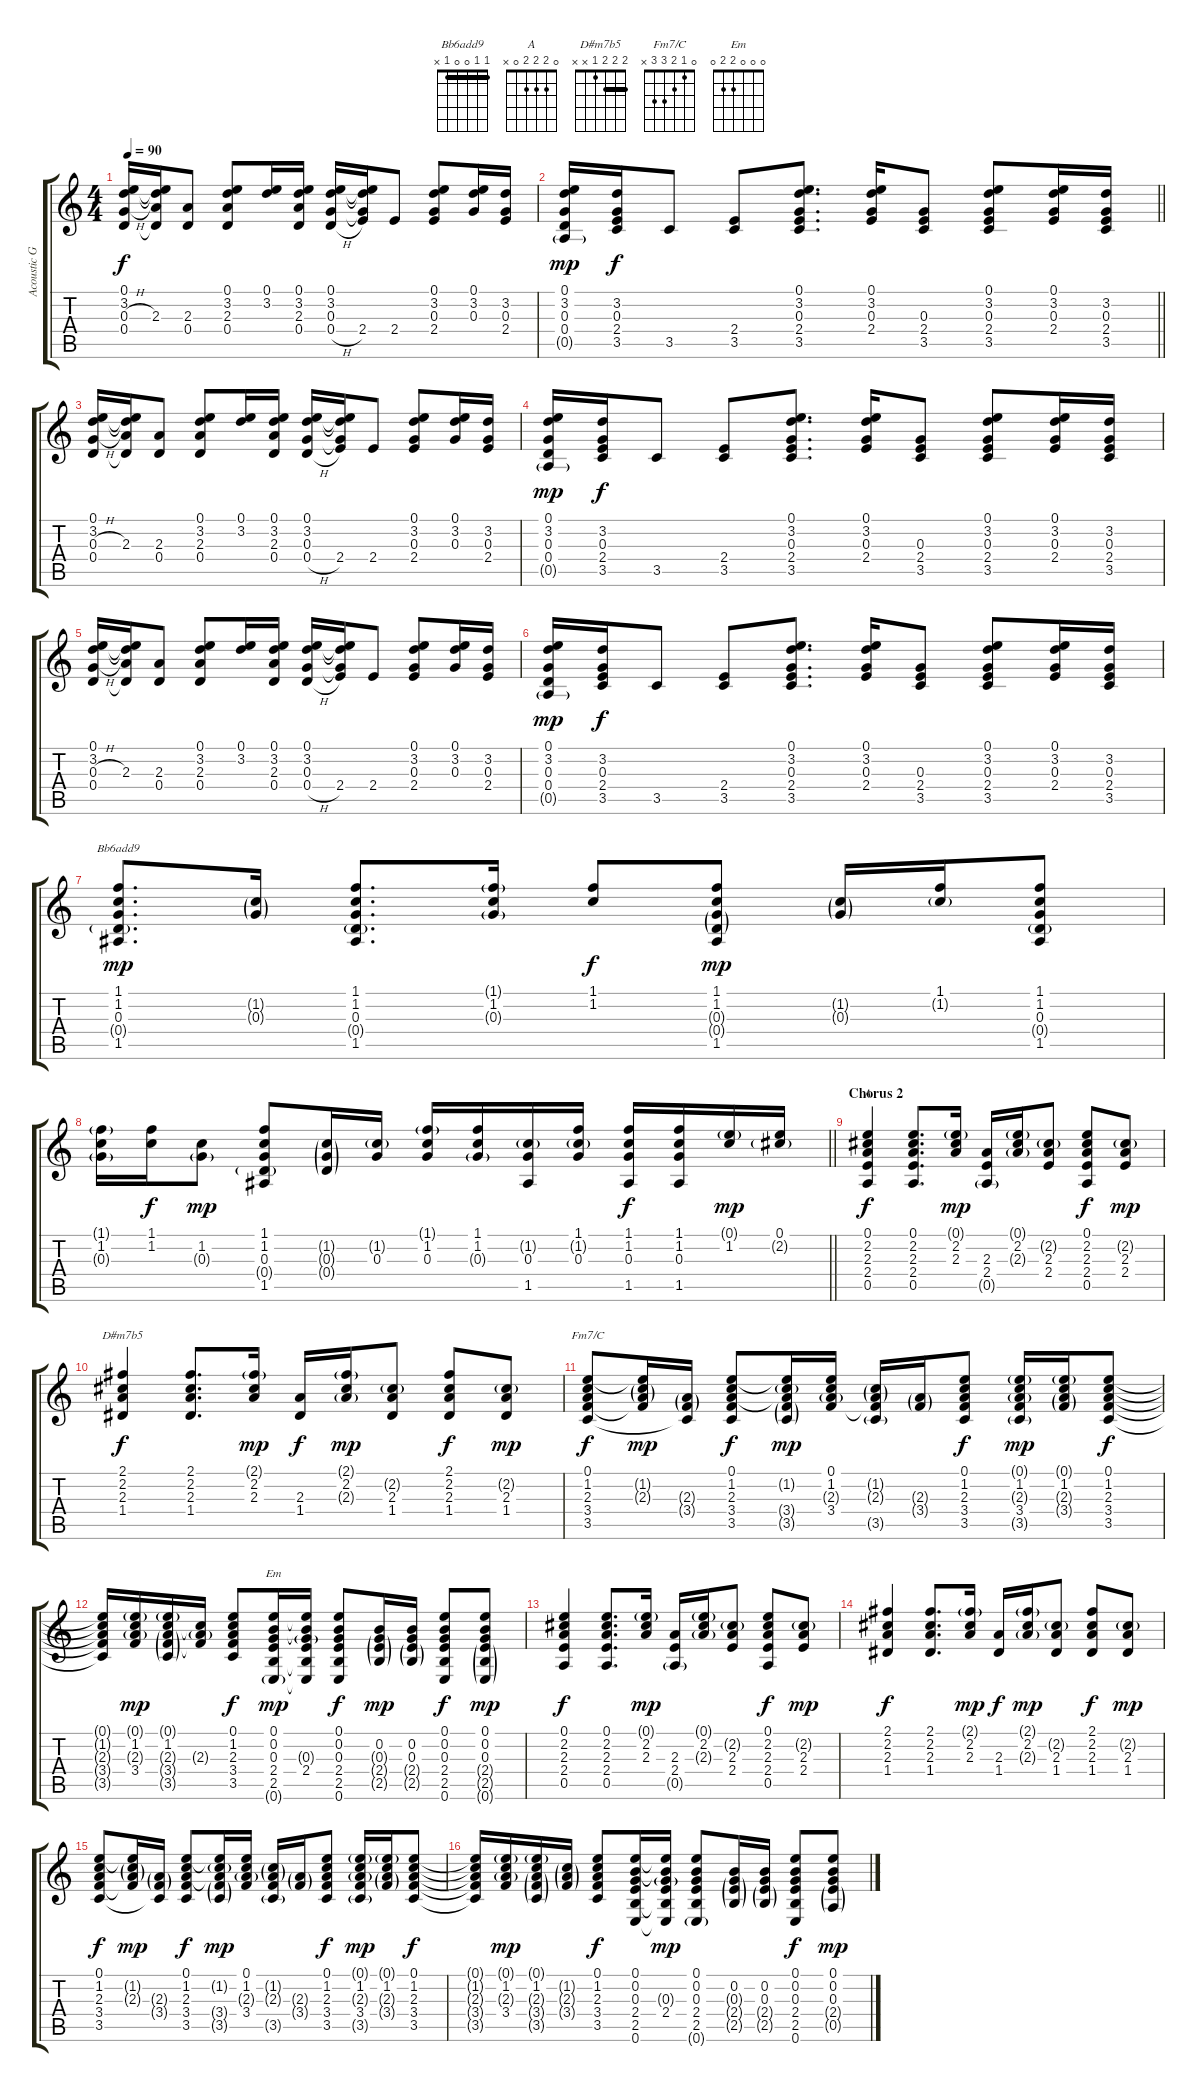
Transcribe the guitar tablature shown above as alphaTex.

\track ("Acoustic Guitar (Steven Wilson)" "Acoustic G") {instrument acousticguitarsteel}
\staff {score tabs}
\tuning (E4 B3 G3 D3 A2 E2) {hide}
\chord ("Bb6add9" 1 1 0 0 1 x) {barre 1}
\chord ("A" 0 2 2 2 0 x)
\chord ("D#m7b5" 2 2 2 1 x x) {barre 2}
\chord ("Fm7/C" 0 1 2 3 3 x)
\chord ("Em" 0 0 0 2 2 0)
\ts (4 4)
\tempo 90
\clef g2
\ks c
(0.1 3.2 0.3{h} 0.4).16{dy f} (0.1{t} 3.2{t} 2.3 0.4{t}).16 (2.3 0.4).8 (0.1 3.2 2.3 0.4).8 (0.1 3.2).16 (0.1 3.2 2.3 0.4).16 (0.1 3.2 0.3 0.4{h}).16 (0.1{t} 3.2{t} 0.3{t} 2.4).16 2.4.8 (0.1 3.2 0.3 2.4).8 (0.1 3.2 0.3).16 (3.2 0.3 2.4).16 |
\barLineRight lightlight
(0.1 3.2 0.3 0.4 0.5{g}).16{dy mp} (3.2 0.3 2.4 3.5).16{dy f} 3.5.8 (2.4 3.5).8 (0.1 3.2 0.3 2.4 3.5).8{d} (0.1 3.2 0.3 2.4).16 (0.3 2.4 3.5).8 (0.1 3.2 0.3 2.4 3.5).8 (0.1 3.2 0.3 2.4).16 (3.2 0.3 2.4 3.5).16 |
(0.1 3.2 0.3{h} 0.4).16 (0.1{t} 3.2{t} 2.3 0.4{t}).16 (2.3 0.4).8 (0.1 3.2 2.3 0.4).8 (0.1 3.2).16 (0.1 3.2 2.3 0.4).16 (0.1 3.2 0.3 0.4{h}).16 (0.1{t} 3.2{t} 0.3{t} 2.4).16 2.4.8 (0.1 3.2 0.3 2.4).8 (0.1 3.2 0.3).16 (3.2 0.3 2.4).16 |
(0.1 3.2 0.3 0.4 0.5{g}).16{dy mp} (3.2 0.3 2.4 3.5).16{dy f} 3.5.8 (2.4 3.5).8 (0.1 3.2 0.3 2.4 3.5).8{d} (0.1 3.2 0.3 2.4).16 (0.3 2.4 3.5).8 (0.1 3.2 0.3 2.4 3.5).8 (0.1 3.2 0.3 2.4).16 (3.2 0.3 2.4 3.5).16 |
(0.1 3.2 0.3{h} 0.4).16 (0.1{t} 3.2{t} 2.3 0.4{t}).16 (2.3 0.4).8 (0.1 3.2 2.3 0.4).8 (0.1 3.2).16 (0.1 3.2 2.3 0.4).16 (0.1 3.2 0.3 0.4{h}).16 (0.1{t} 3.2{t} 0.3{t} 2.4).16 2.4.8 (0.1 3.2 0.3 2.4).8 (0.1 3.2 0.3).16 (3.2 0.3 2.4).16 |
(0.1 3.2 0.3 0.4 0.5{g}).16{dy mp} (3.2 0.3 2.4 3.5).16{dy f} 3.5.8 (2.4 3.5).8 (0.1 3.2 0.3 2.4 3.5).8{d} (0.1 3.2 0.3 2.4).16 (0.3 2.4 3.5).8 (0.1 3.2 0.3 2.4 3.5).8 (0.1 3.2 0.3 2.4).16 (3.2 0.3 2.4 3.5).16 |
(1.1 1.2 0.3 0.4{g} 1.5).8{d ch "Bb6add9" dy mp} (1.2{g} 0.3{g}).16 (1.1 1.2 0.3 0.4{g} 1.5).8{d} (1.1{g} 1.2 0.3{g}).16 (1.1 1.2).8{dy f} (1.1 1.2 0.3{g} 0.4{g} 1.5).8{dy mp} (1.2{g} 0.3{g}).16 (1.1 1.2{g}).16 (1.1 1.2 0.3 0.4{g} 1.5).8 |
\barLineRight lightlight
(1.1{g} 1.2 0.3{g}).16 (1.1 1.2).16{dy f} (1.2 0.3{g}).8{dy mp} (1.1 1.2 0.3 0.4{g} 1.5).8 (1.2{g} 0.3{g} 0.4{g}).16 (1.2{g} 0.3).16 (1.1{g} 1.2 0.3).16 (1.1 1.2 0.3{g}).16 (1.2{g} 0.3 1.5).16 (1.1 1.2{g} 0.3).16 (1.1 1.2 0.3 1.5).16{dy f} (1.1 1.2 0.3 1.5).16 (0.1{g} 1.2).16{dy mp} (0.1 2.2{g}).16 |
\section ("" "Chorus 2")
(0.1 2.2 2.3 2.4 0.5).4{ch "A" dy f} (0.1 2.2 2.3 2.4 0.5).8{d} (0.1{g} 2.2 2.3).16{dy mp} (2.3 2.4 0.5{g}).16 (0.1{g} 2.2 2.3{g}).16 (2.2{g} 2.3 2.4).8 (0.1 2.2 2.3 2.4 0.5).8{dy f} (2.2{g} 2.3 2.4).8{dy mp} |
(2.1 2.2 2.3 1.4).4{ch "D#m7b5" dy f} (2.1 2.2 2.3 1.4).8{d} (2.1{g} 2.2 2.3).16{dy mp} (2.3 1.4).16{dy f} (2.1{g} 2.2 2.3{g}).16{dy mp} (2.2{g} 2.3 1.4).8 (2.1 2.2 2.3 1.4).8{dy f} (2.2{g} 2.3 1.4).8{dy mp} |
(0.1 1.2 2.3 3.4 3.5).8{ch "Fm7/C" dy f} (0.1{t} 1.2{g} 2.3{g} 3.4{t}).16{dy mp} (2.3{g} 3.4{g} 3.5{t}).16 (0.1 1.2 2.3 3.4 3.5).8{dy f} (0.1{t} 1.2{g} 2.3{t} 3.4{g} 3.5{g}).16{dy mp} (0.1 1.2 2.3{g} 3.4).16 (1.2{g} 2.3{g} 3.4{t} 3.5{g}).16 (2.3{g} 3.4{g}).16 (0.1 1.2 2.3 3.4 3.5).8{dy f} (0.1{g} 1.2 2.3{g} 3.4 3.5{g}).16{dy mp} (0.1{g} 1.2 2.3{g} 3.4{g}).16 (0.1 1.2 2.3 3.4 3.5).8{dy f} |
(0.1{t} 1.2{t} 2.3{t} 3.4{t} 3.5{t}).16 (0.1{g} 1.2 2.3{g} 3.4).16{dy mp} (0.1{g} 1.2 2.3{g} 3.4{g} 3.5{g}).16 (1.2{t} 2.3{g} 3.4{t}).16 (0.1 1.2 2.3 3.4 3.5).8{dy f} (0.1 0.2 0.3 2.4 2.5 0.6{g}).16{ch "Em" dy mp} (0.1{t} 0.2{t} 0.3{g} 2.4 2.5{t} 0.6{t}).16 (0.1 0.2 0.3 2.4 2.5 0.6).8{dy f} (0.2 0.3{g} 2.4{g} 2.5{g}).16{dy mp} (0.2 0.3 2.4{g} 2.5{g}).16 (0.1 0.2 0.3 2.4 2.5 0.6).8{dy f} (0.1 0.2 0.3 2.4{g} 2.5{g} 0.6{g}).8{dy mp} |
(0.1 2.2 2.3 2.4 0.5).4{dy f} (0.1 2.2 2.3 2.4 0.5).8{d} (0.1{g} 2.2 2.3).16{dy mp} (2.3 2.4 0.5{g}).16 (0.1{g} 2.2 2.3{g}).16 (2.2{g} 2.3 2.4).8 (0.1 2.2 2.3 2.4 0.5).8{dy f} (2.2{g} 2.3 2.4).8{dy mp} |
(2.1 2.2 2.3 1.4).4{dy f} (2.1 2.2 2.3 1.4).8{d} (2.1{g} 2.2 2.3).16{dy mp} (2.3 1.4).16{dy f} (2.1{g} 2.2 2.3{g}).16{dy mp} (2.2{g} 2.3 1.4).8 (2.1 2.2 2.3 1.4).8{dy f} (2.2{g} 2.3 1.4).8{dy mp} |
(0.1 1.2 2.3 3.4 3.5).8{dy f} (0.1{t} 1.2{g} 2.3{g} 3.4{t}).16{dy mp} (2.3{g} 3.4{g} 3.5{t}).16 (0.1 1.2 2.3 3.4 3.5).8{dy f} (0.1{t} 1.2{g} 2.3{t} 3.4{g} 3.5{g}).16{dy mp} (0.1 1.2 2.3{g} 3.4).16 (1.2{g} 2.3{g} 3.4{t} 3.5{g}).16 (2.3{g} 3.4{g}).16 (0.1 1.2 2.3 3.4 3.5).8{dy f} (0.1{g} 1.2 2.3{g} 3.4 3.5{g}).16{dy mp} (0.1{g} 1.2 2.3{g} 3.4{g}).16 (0.1 1.2 2.3 3.4 3.5).8{dy f} |
(0.1{t} 1.2{t} 2.3{t} 3.4{t} 3.5{t}).16 (0.1{g} 1.2 2.3{g} 3.4).16{dy mp} (0.1{g} 1.2 2.3{g} 3.4{g} 3.5{g}).16 (1.2{g} 2.3{g} 3.4{g}).16 (0.1 1.2 2.3 3.4 3.5).8{dy f} (0.1 0.2 0.3 2.4 2.5 0.6).16 (0.1{t} 0.2{t} 0.3{g} 2.4 2.5{t} 0.6{t}).16{dy mp} (0.1 0.2 0.3 2.4 2.5 0.6{g}).8 (0.2 0.3{g} 2.4{g} 2.5{g}).16 (0.2 0.3 2.4{g} 2.5{g}).16 (0.1 0.2 0.3 2.4 2.5 0.6).8{dy f} (0.1 0.2 0.3 2.4{g} 0.5{g}).8{dy mp}
